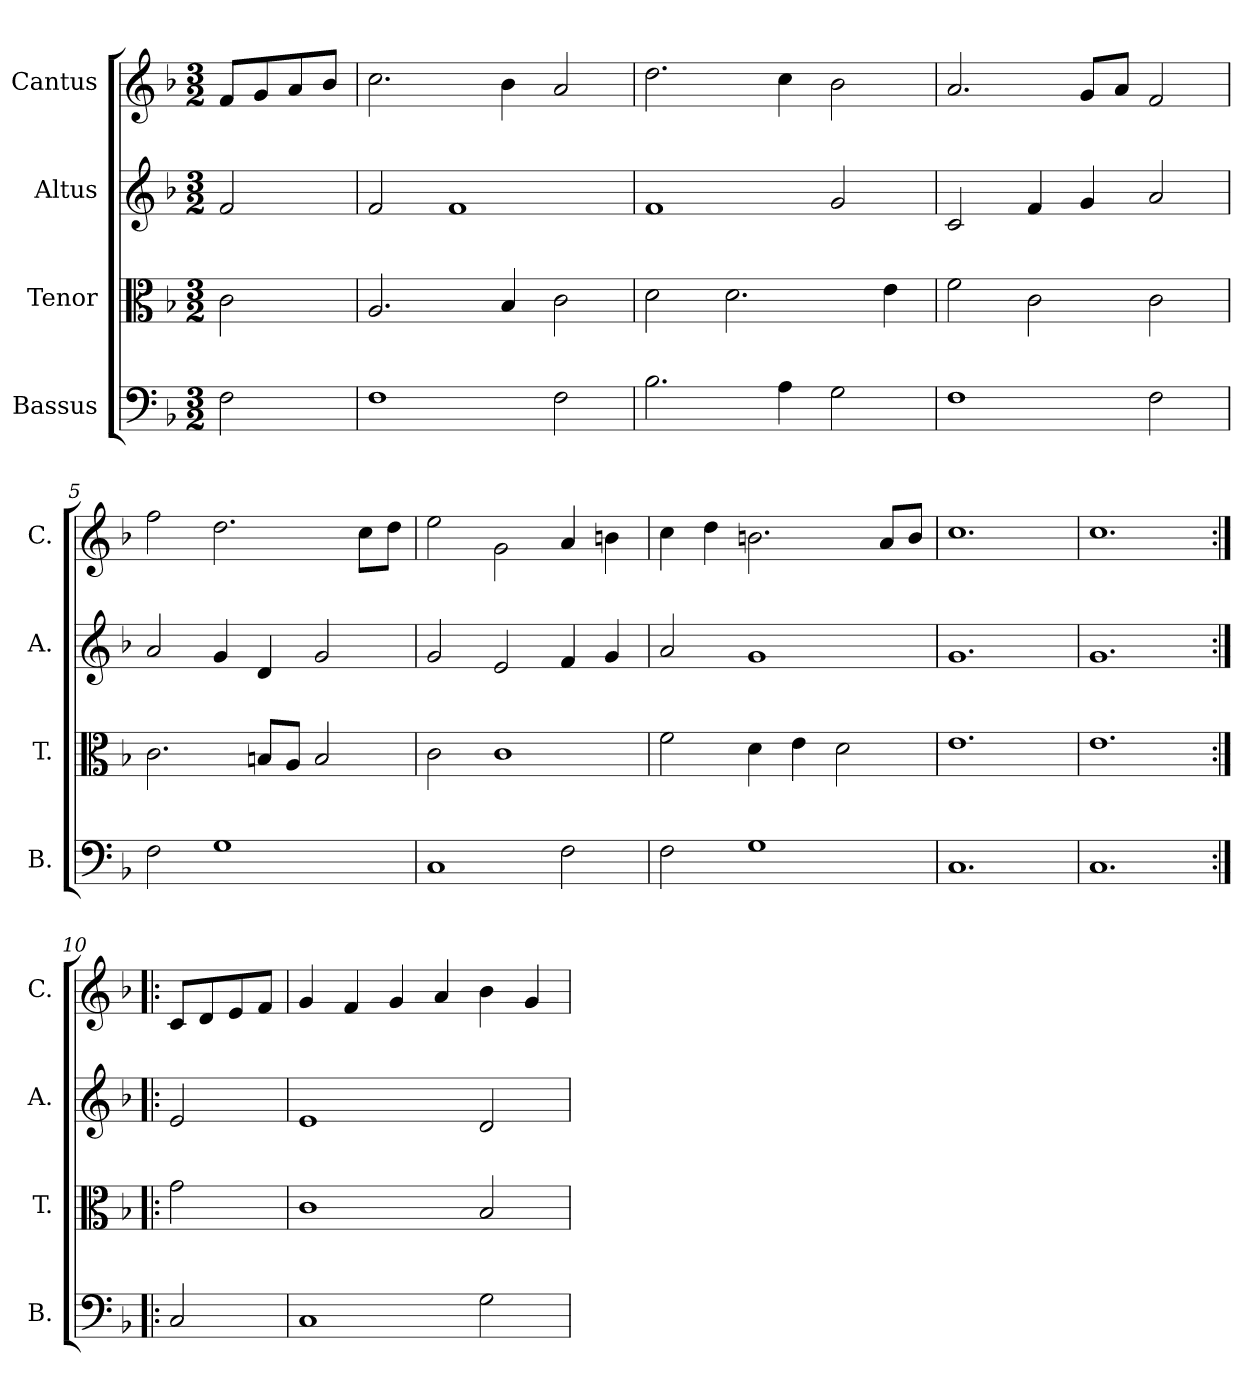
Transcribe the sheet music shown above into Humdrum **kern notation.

**kern	**kern	**kern	**kern
*part4	*part3	*part2	*part1
*staff4	*staff3	*staff2	*staff1
*I"Bassus	*I"Tenor	*I"Altus	*I"Cantus
*I'B.	*I'T.	*I'A.	*I'C.
*clefF4	*clefC3	*clefG2	*clefG2
*k[b-]	*k[b-]	*k[b-]	*k[b-]
*F:	*F:	*F:	*F:
*M3/2	*M3/2	*M3/2	*M3/2
=1	=1	=1	=1
2F\	2c\	2f/	8f/L
.	.	.	8g/
.	.	.	8a/
.	.	.	8b-/J
=2	=2	=2	=2
1F	2.A/	2f/	2.cc\
.	.	1f	.
.	4B-/	.	4b-\
2F\	2c\	.	2a/
=3	=3	=3	=3
2.B-\	2d\	1f	2.dd\
.	2.d\	.	.
4A\	.	.	4cc\
2G\	.	2g/	2b-\
.	4e\	.	.
=4	=4	=4	=4
1F	2f\	2c/	2.a/
.	2c\	4f/	.
.	.	4g/	8g/L
.	.	.	8a/J
2F\	2c\	2a/	2f/
=5	=5	=5	=5
2F\	2.c\	2a/	2ff\
1G	.	4g/	2.dd\
.	8Bn/L	4d/	.
.	8A/J	.	.
.	2B/	2g/	.
.	.	.	8cc\L
.	.	.	8dd\J
=6	=6	=6	=6
1C	2c\	2g/	2ee\
.	1c	2e/	2g\
2F\	.	4f/	4a/
.	.	4g/	4bn\
=7	=7	=7	=7
2F\	2f\	2a/	4cc\
.	.	.	4dd\
1G	4d\	1g	2.bn\
.	4e\	.	.
.	2d\	.	.
.	.	.	8a/L
.	.	.	8b/J
=8	=8	=8	=8
1.C	1.e	1.g	1.cc
=9	=9	=9	=9
1.C	1.e	1.g	1.cc
=10:|!|:	=10:|!|:	=10:|!|:	=10:|!|:
2C/	2g\	2e/	8c/L
.	.	.	8d/
.	.	.	8e/
.	.	.	8f/J
!!LO:LB:g=z
=11	=11	=11	=11
1C	1c	1e	4g/
.	.	.	4f/
.	.	.	4g/
.	.	.	4a/
2G\	2B-/	2d/	4b-\
.	.	.	4g/
=	=	=	=
*-	*-	*-	*-
